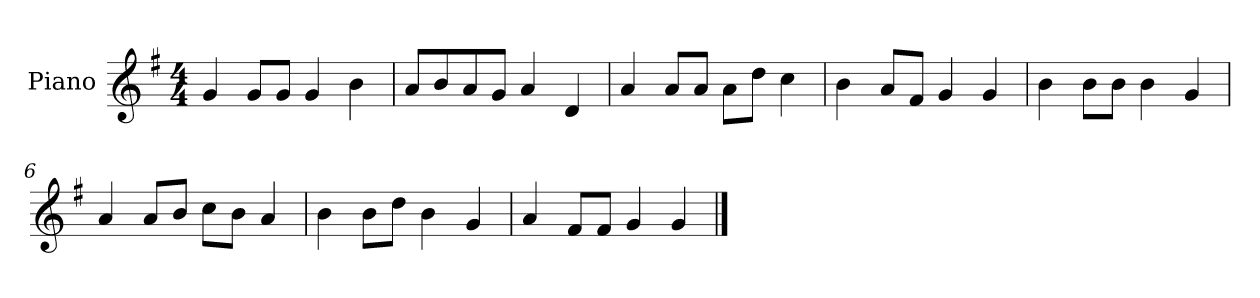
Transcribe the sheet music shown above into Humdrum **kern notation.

**kern
*part1
*staff1
*I"Piano
*I'P-no
*clefG2
*k[f#]
*M4/4
*MM90
=1
4g/
8g/L
8g/J
4g/
4b\
=2
8a/L
8b/
8a/
8g/J
4a/
4d/
=3
4a/
8a/L
8a/J
8a\L
8dd\J
4cc\
=4
4b\
8a/L
8f#/J
4g/
4g/
=5
4b\
8b\L
8b\J
4b\
4g/
=6
4a/
8a/L
8b/J
8cc\L
8b\J
4a/
!!LO:LB:g=z
=7
4b\
8b\L
8dd\J
4b\
4g/
=8
4a/
8f#/L
8f#/J
4g/
4g/
==
*-
